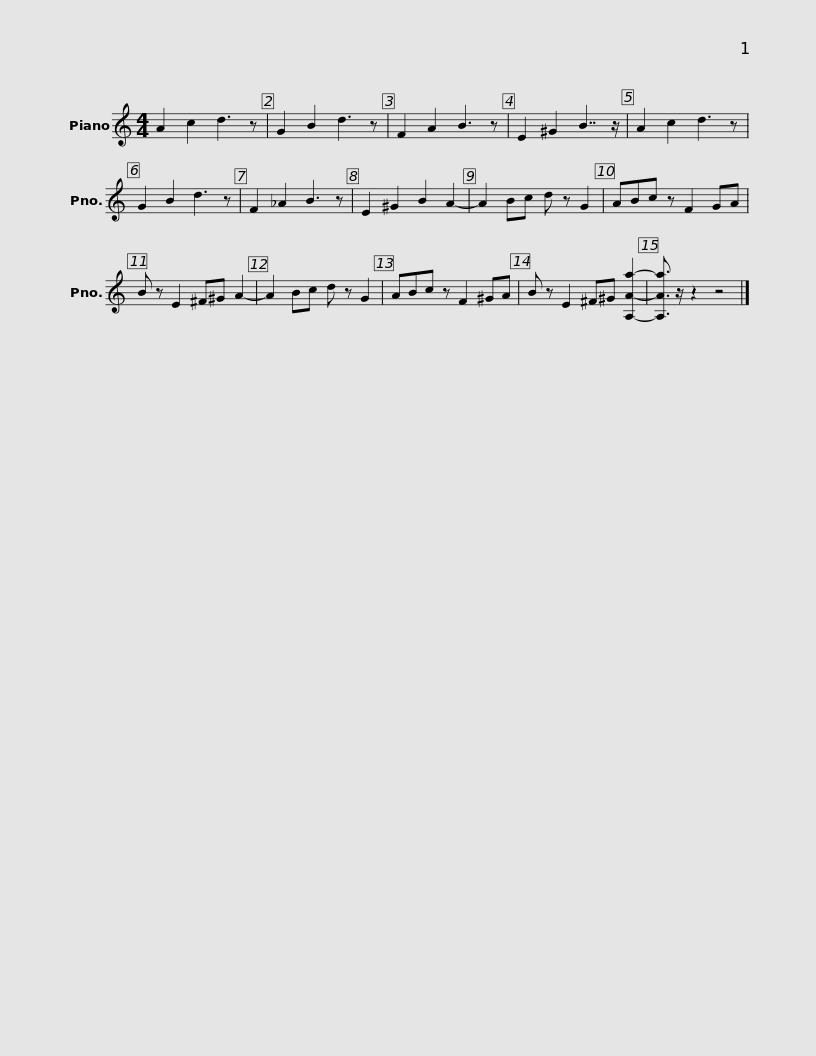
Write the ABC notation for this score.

X:1
L:1/8
M:4/4
I:linebreak $
K:C
V:1 treble
V:1
 A2 c2 d3 z | G2 B2 d3 z | F2 A2 B3 z | E2 ^G2 B7/2 z/ | A2 c2 d3 z | %5
 G2 B2 d3 z | F2 _A2 B3 z | E2 ^G2 B2 A2- | A2 Bc d z G2 |$ ABc z F2 GA | %10
 B z E2 ^F^G A2- | A2 Bc d z G2 | ABc z F2 ^GA | B z E2 ^F^G [A,Aa]2- | [A,Aa]3/2 z/ z2 z4 |] %15
